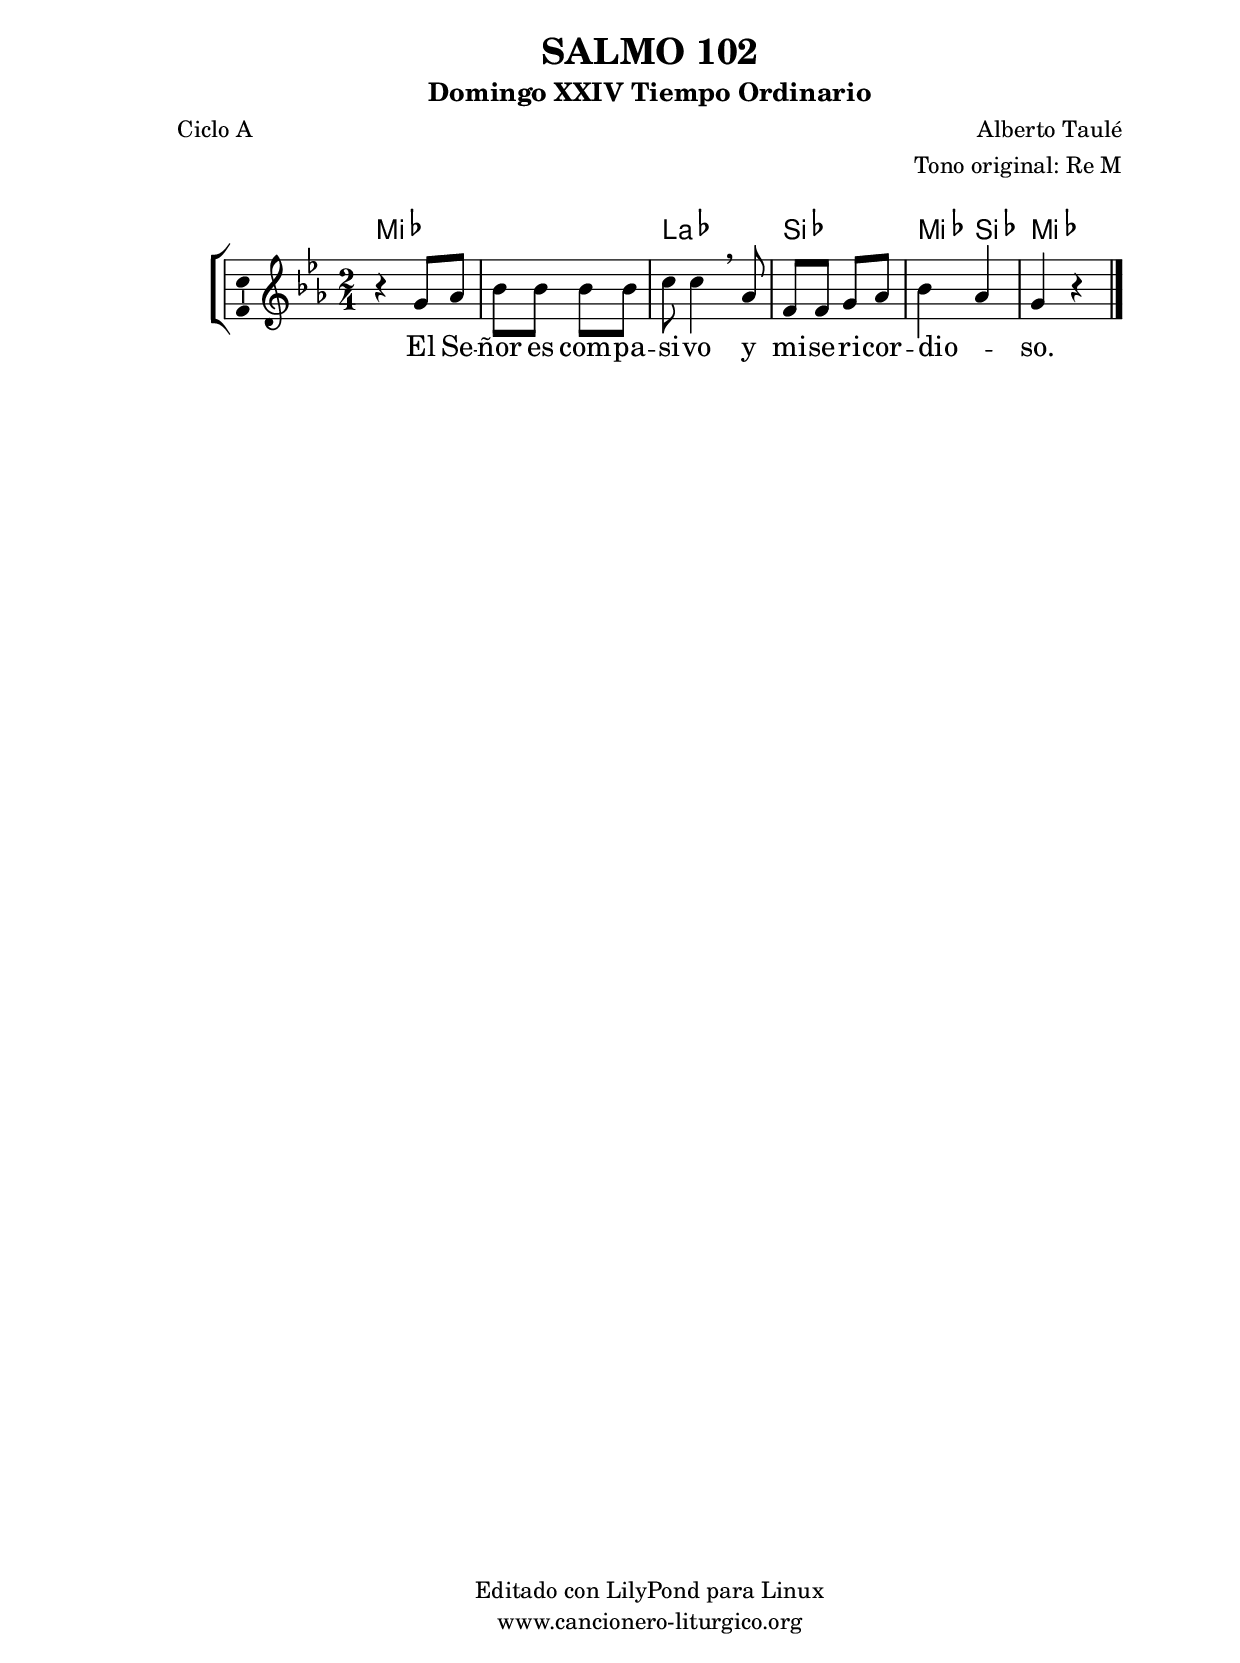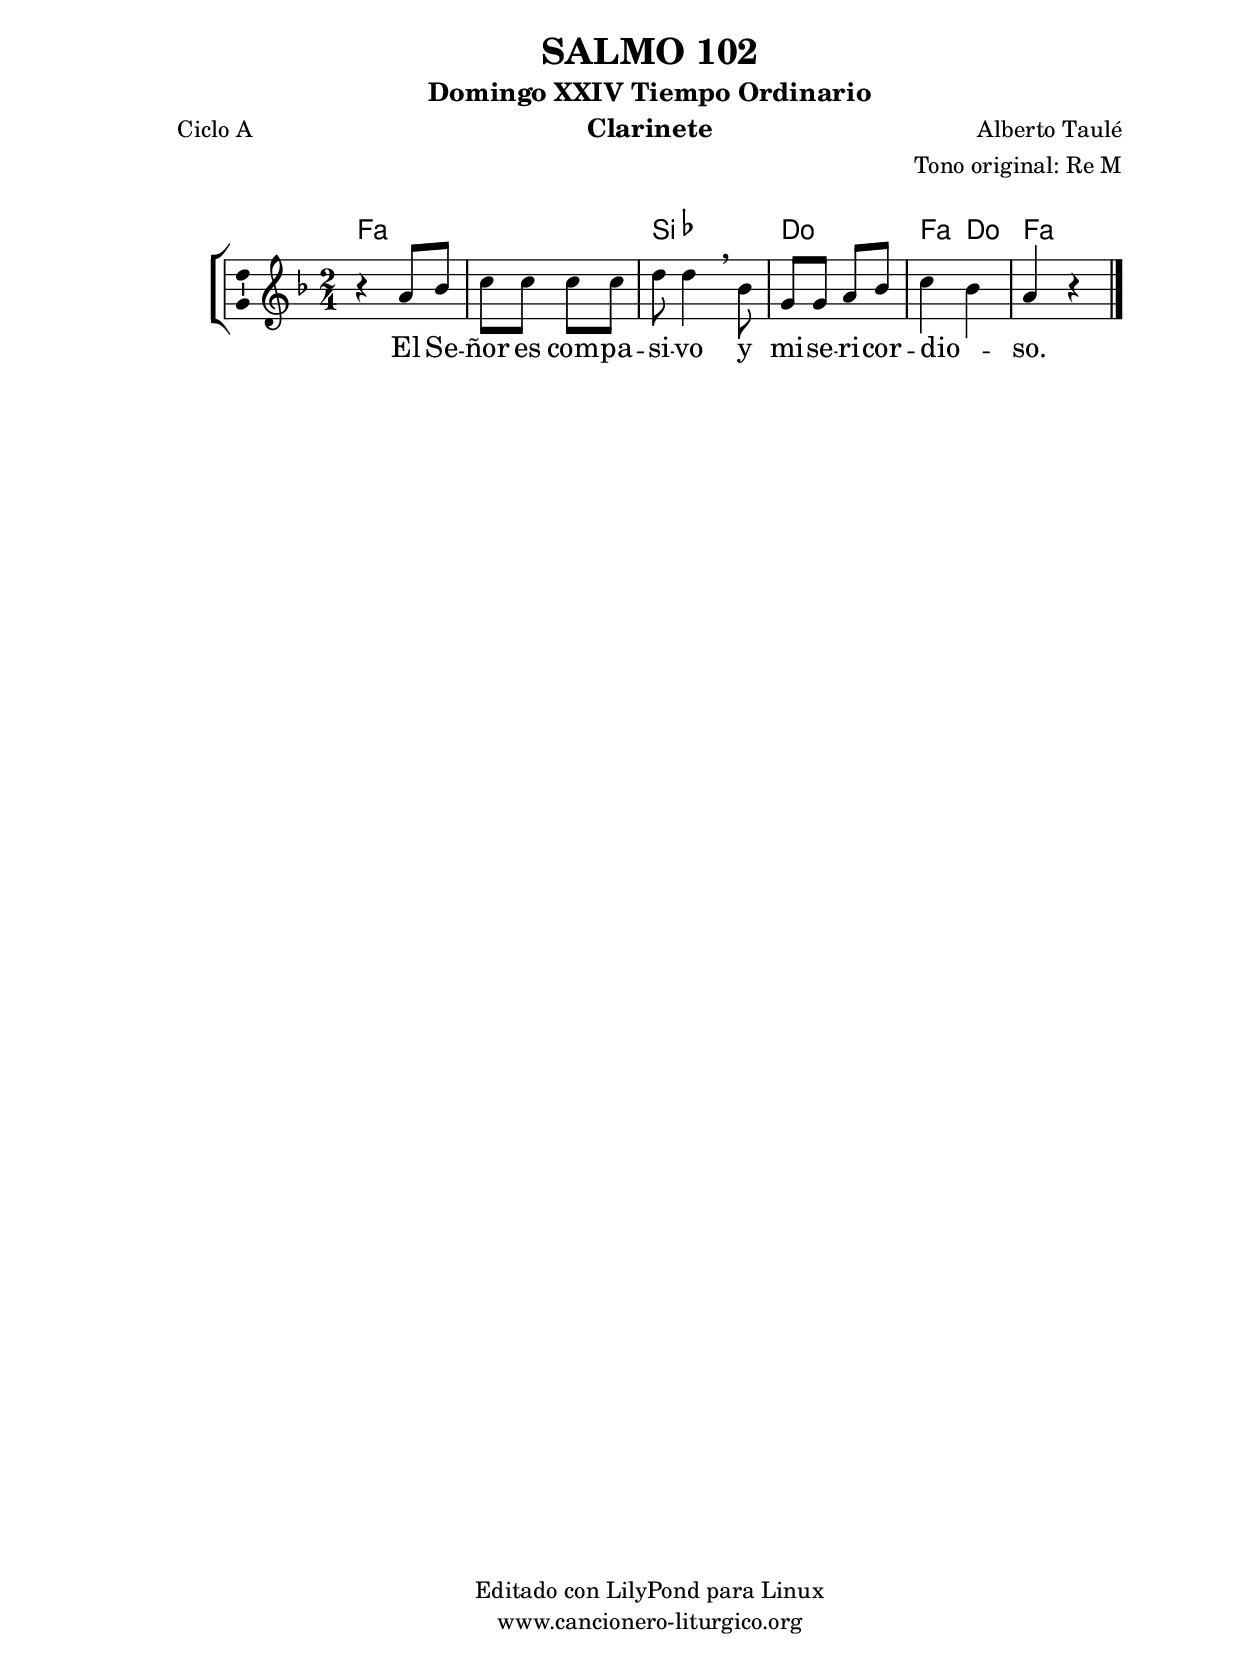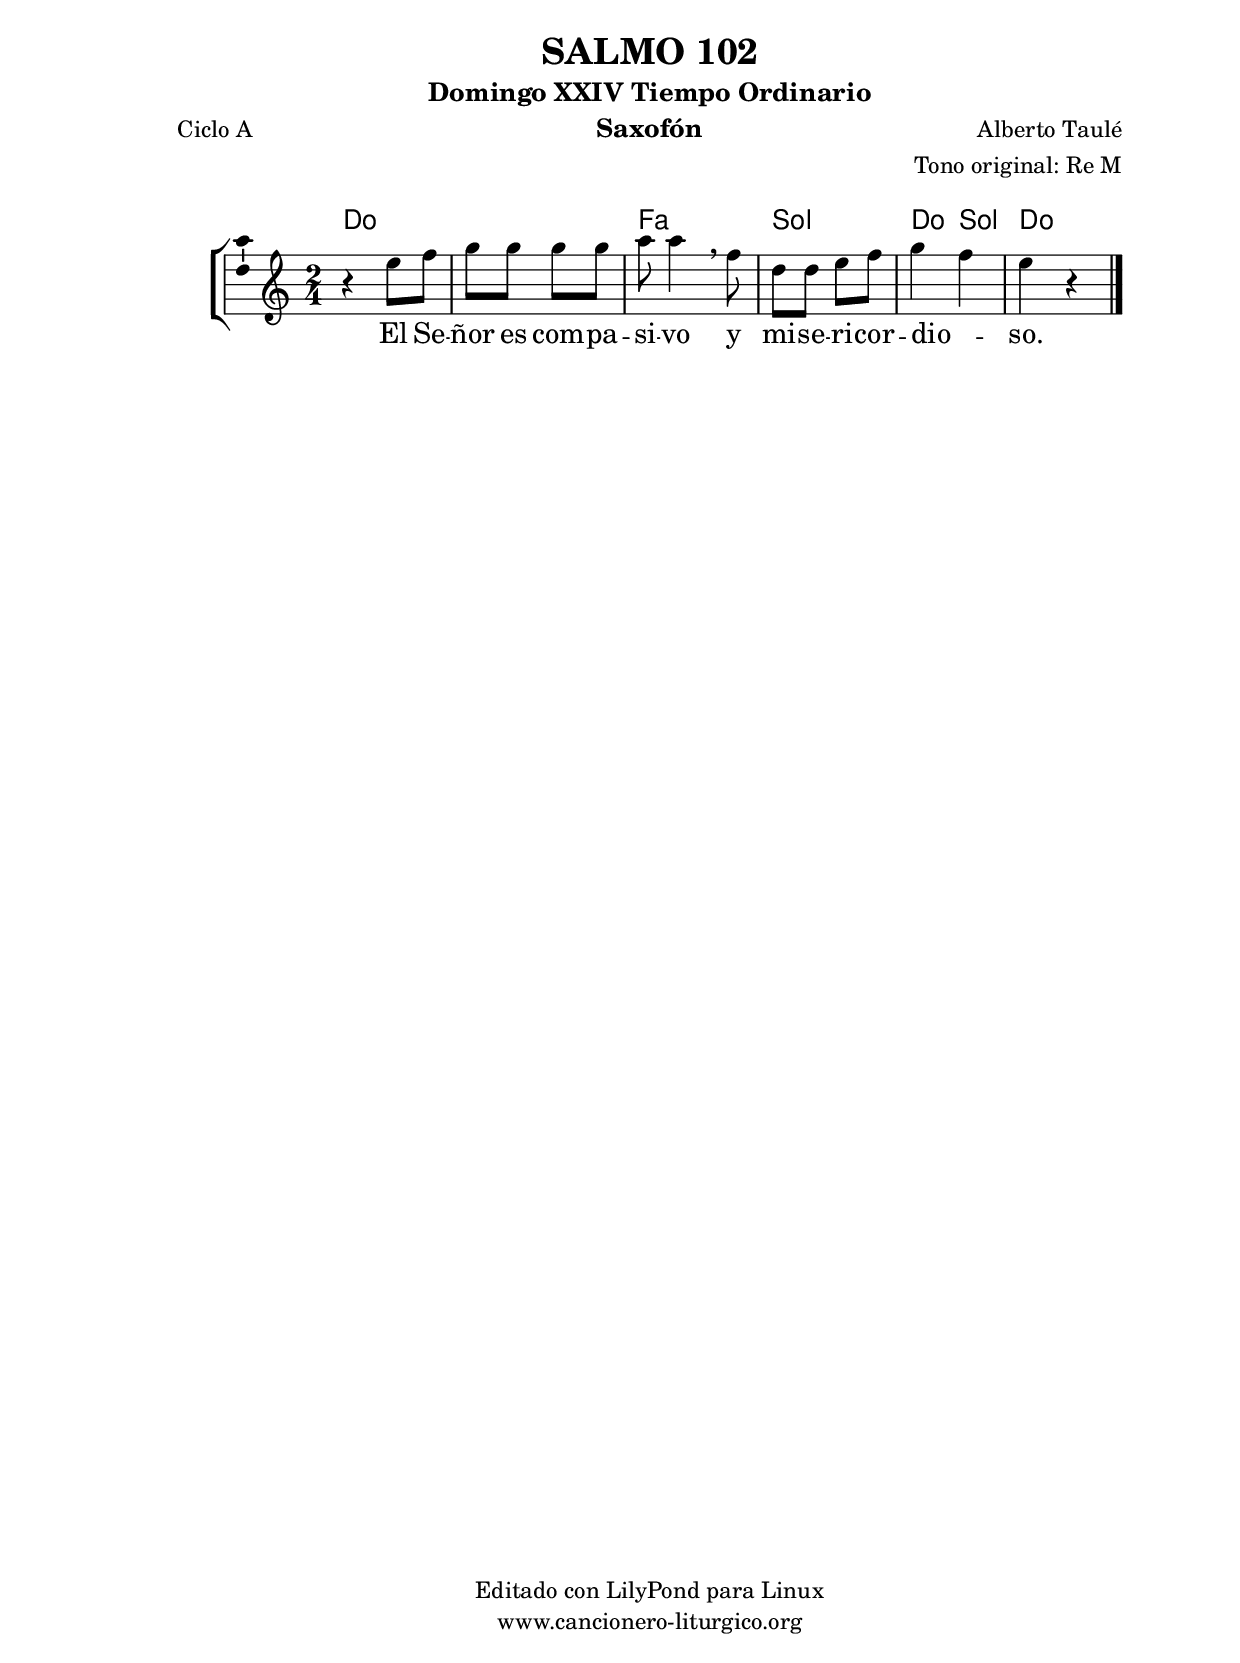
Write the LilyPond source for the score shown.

%
%para convertir .midi en .wav:
%timidity filename.midi -Ow -o finename.wav
%
%
%Para convertir de .wav a .mp3:
%lame -h -m j filename.wav
%
%
%para escuchar el midi:
%timidity nombrefichero.midi
%


%versión de lilypond para la que se ha escrito esta partitura:
\version "2.16.0"

	%Tamaño papel
	#(set-default-paper-size "a4")
	%Tamaño partitura
	#(set-global-staff-size 20)
	%No responde al pulsar sobre una nota
	#(ly:set-option 'point-and-click #f)

%parámetros del encabezamiento:
\header {
	title = "SALMO 102"
	subtitle = "Domingo XXIV Tiempo Ordinario"
	composer = "Alberto Taulé"
	poet = "Ciclo A"
	meter = ""
	arranger = "Tono original: Re M"
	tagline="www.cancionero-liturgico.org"
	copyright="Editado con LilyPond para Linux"
	tiempo = "Ordinario"
	usos = "Salmo"
	letra = ""
	}

%parámetros asociados al papel:
\paper  {
	oddHeaderMarkup = \markup {\fill-line { \on-the-fly #not-first-page \fromproperty #'header:title \on-the-fly #not-first-page \fromproperty #'header:composer }}
	evenHeaderMarkup = \markup {\fill-line { \fromproperty #'header:composer \fromproperty #'header:title }}
	#(set-paper-size "a4")
	print-page-number = ##f
	first-page-number = 1
	print-first-page-number = ##f
%	head-separation = 3.0 \cm
	top-margin = 2.0 \cm
	bottom-margin = 0.5\cm
%%%	bottom-margin = -1.0\cm
	left-margin = 3.0 \cm
	line-width = 16.0 \cm 
	indent = 8\mm
	interscoreline = 2.\mm
	between-system-space = 15\mm
%	para que las partituras no llenen la hoja:
	ragged-bottom = ##t
%	idem para la última hoja:
	ragged-last-bottom = ##f
%	para que las partituras llenen el ancho del papel:
	ragged-last = ##f
	after-title-space = 2.5 \cm
%page-count=1
%system-count=8

	%Flexible Vertical Spacing
%	markup-markup-spacing =
%	#'((basic-distance . 15) (minimum-distance . 15) (padding . 3))
	markup-system-spacing =
	#'((basic-distance . 15) (minimum-distance . 15) (padding . 3))
	system-system-spacing =
	#'((basic-distance . 15) (minimum-distance . 15) (padding . 3))
	score-system-spacing =
	#'((basic-distance . 15) (minimum-distance . 15) (padding . 5))
%	top-system-spacing = % header
%	#'((basic-distance . 8) (minimum-distance . 0) (padding . 3))
%	top-markup-spacing =
%	#'((basic-distance . 20) (minimum-distance . 20) (padding . 3))
	last-bottom-spacing = % footer
	#'((basic-distance . 5) (minimum-distance . 5) (padding . 3))
%	score-markup-spacing =
%	#'((basic-distance . 16) (minimum-distance . 13) (padding . 3))

	}


%parámetros que afectan a toda la partitura:
global =  {
	%clave de sol (G):
	\clef G
	%armadura:
	\transpose d ees
	\key d \major
	\tempo 4=80
	\set Score.tempoHideNote = ##t
	}


acordes = {
	\italianChords
	\chordmode {
	\transpose d ees
{

d2 d g a d4 a d2

	}
	}
}

melodia = 
	\transpose d ees
{
	\relative c'{
	\time 2/4

r4 fis8 g
a a a a
b b4 \breathe g8
e e fis g
a4 g
fis4 r4

	\bar "|."
	}
	}


texto = \lyricmode {
El Se -- ñor es com -- pa -- si -- vo
y mi -- se -- ri -- cor -- dio -- _ so.
	}


acordesStaff = \context ChordNames = acordesStaff <<
	\set chordChanges = ##t
	\acordes
	>>


vozStaff = \context Voice = vozStaff
\with {\consists "Ambitus_engraver"}
<<
%	\set Staff.instrumentName = ""
%	\set Staff.shortInstrumentName = ""
%	\set Staff.midiInstrument = #"clarinet"
%	\set Staff.midiInstrument = #"cello"
%	\set Staff.midiInstrument = #"flute"
	\set Staff.midiInstrument = #"electric guitar (jazz)"
%	\set Staff.midiInstrument = #"english horn"
%	\set Staff.midiInstrument = #"violin"
%	\set Staff.midiInstrument = #"glockenspiel"
	\set Staff.midiMinimumVolume = #0.7
	\set Staff.midiMaximumVolume = #0.9
	\global
	\melodia
	>>


textoStaff = \context Lyrics = textoStaff <<
	\lyricsto vozStaff \texto
	>>

\book {
	\score {
		\context ChoirStaff {
			\override StaffGroup.SystemStartBracket #'collapse-height = #1
			\override Score.SystemStartBar #'collapse-height = #1
			<<
			\acordesStaff
			\vozStaff
			\textoStaff
			>>
			}
		\layout {
	    		\context {
				\Lyrics
				\override LyricText #'font-size = #2
				}
	   		 \context {
				\Score
				%fontSize = #3
				\override StaffSymbol #'staff-space = #(magstep +3)
				%\override Beam #'thickness = #0.55
				%\override SpacingSpanner #'spacing-increment = #1.0
				%\override Slur #'height-limit = #1.5
				}
			}
		}
	\score {
		\unfoldRepeats
		\context ChoirStaff {
			<<
			\acordesStaff
			\vozStaff
			>>
			}
		\midi {
	  		\context {
	  			\Score
				tempoWholesPerMinute = #(ly:make-moment 70 4)
				}
			}
		}
	}

%Partitura para clarinete
#(define output-suffix "C")
\book {
	\header{
		instrument = "Clarinete"
		}
	\score {
		\context ChoirStaff {
			\override StaffGroup.SystemStartBracket #'collapse-height = #1
			\override Score.SystemStartBar #'collapse-height = #1
\transpose c d
			<<
			\acordesStaff
			\vozStaff
			\textoStaff
			>>
			}
		\layout {
	    		\context {
				\Lyrics
				\override LyricText #'font-size = #2
				}
	   		 \context {
				\Score
				%fontSize = #3
				\override StaffSymbol #'staff-space = #(magstep +3)
				%\override Beam #'thickness = #0.55
				%\override SpacingSpanner #'spacing-increment = #1.0
				%\override Slur #'height-limit = #1.5
				}
			}
		}
	}

%Partitura para saxofón
#(define output-suffix "S")
\book {
	\header{
		instrument = "Saxofón"
		}
	\score {
		\context ChoirStaff {
			\override StaffGroup.SystemStartBracket #'collapse-height = #1
			\override Score.SystemStartBar #'collapse-height = #1
\transpose c a
			<<
			\acordesStaff
			\vozStaff
			\textoStaff
			>>
			}
		\layout {
	    		\context {
				\Lyrics
				\override LyricText #'font-size = #2
				}
	   		 \context {
				\Score
				%fontSize = #3
				\override StaffSymbol #'staff-space = #(magstep +3)
				%\override Beam #'thickness = #0.55
				%\override SpacingSpanner #'spacing-increment = #1.0
				%\override Slur #'height-limit = #1.5
				}
			}
		}
	}

